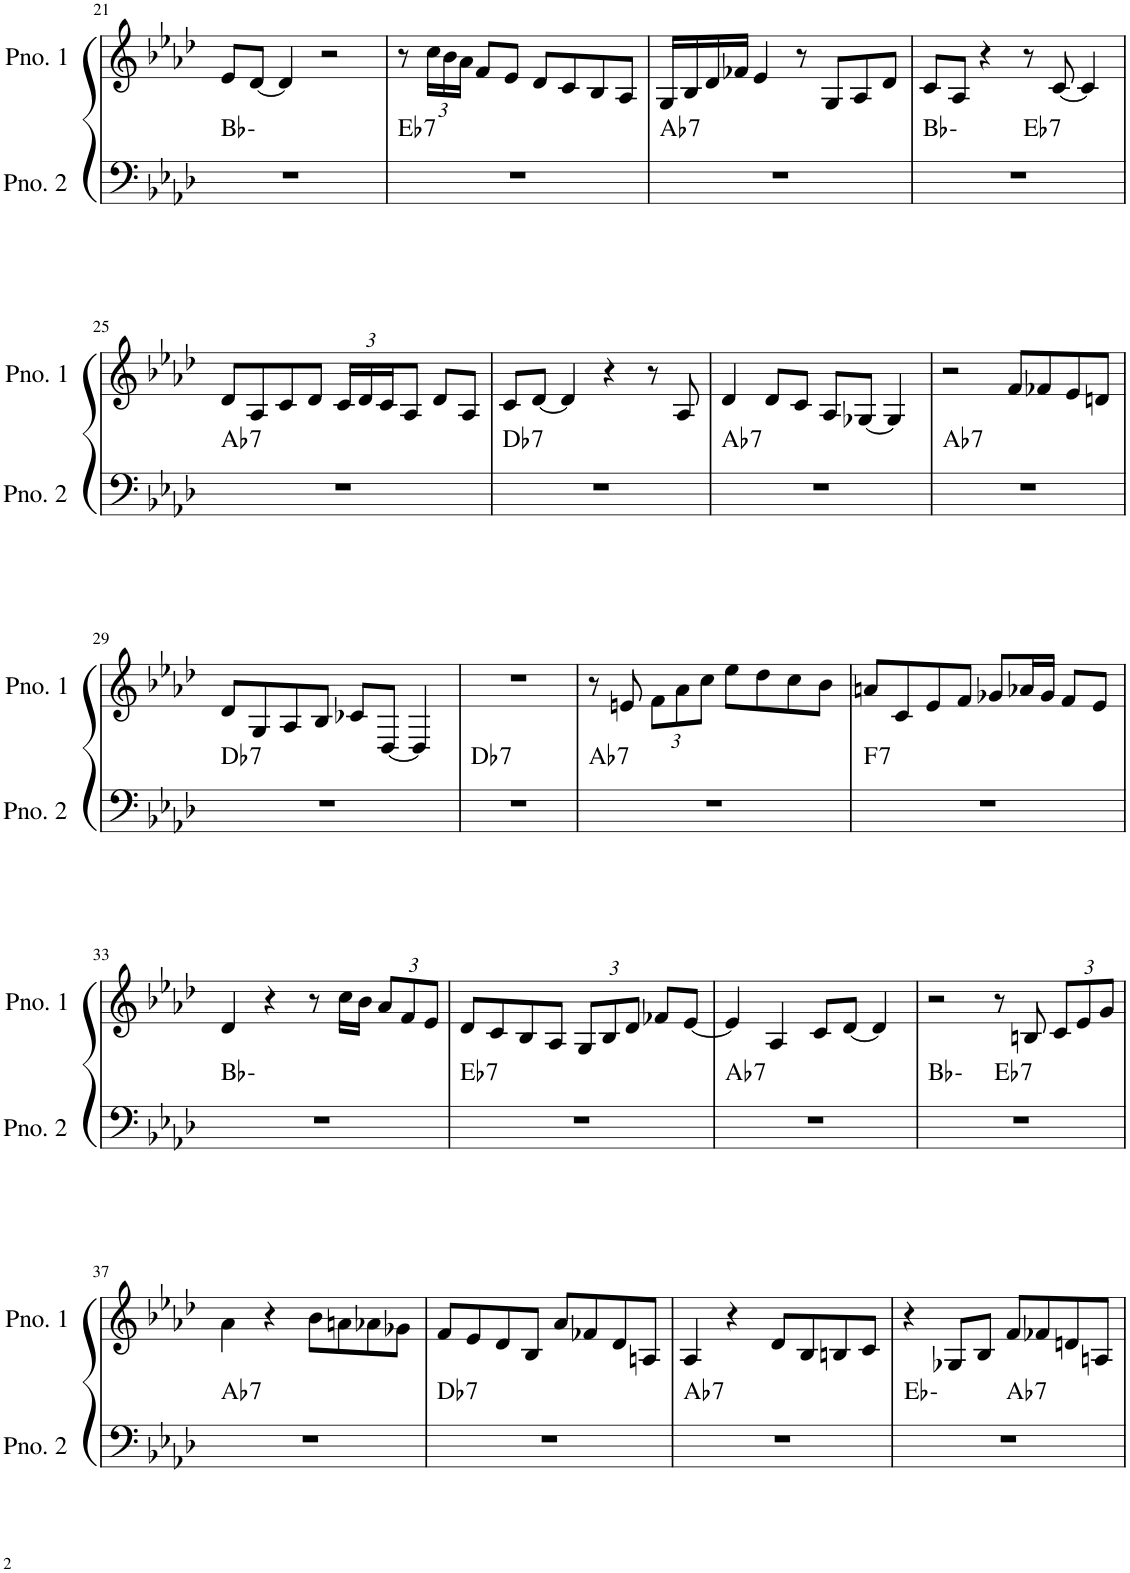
**kern	**harte	**kern
*part2	*part2	*part1
*staff2	*	*staff1
*I"ピアノ 2	*	*I"ピアノ 1
!!LO:PB:g=z
*clefF4	*	*clefG2
*k[b-e-a-d-]	*	*k[b-e-a-d-]
*M4/4	*	*M4/4
=21	=21	=21
1r	Bb:min	8e-/L
.	.	[8d-/J
.	.	4d-/]
.	.	2r
=22	=22	=22
!	!LO:H:kt=7	!
1r	Eb:7	8r
*	*	*Xbrackettup
.	.	24cc\LL
.	.	24b-\
.	.	24a-\JJ
.	.	8f/L
.	.	8e-/J
.	.	8d-/L
.	.	8c/
.	.	8B-/
.	.	8A-/J
=23	=23	=23
!	!LO:H:kt=7	!
1r	Ab:7	16G/LL
.	.	16B-/
.	.	16d-/
.	.	16f-X/JJ
.	.	4e-/
.	.	8r
.	.	8G/L
.	.	8A-/
.	.	8d-/J
=24	=24	=24
*^	*	*
1r	2ryy	Bb:min	8c/L
.	.	.	8A-/J
.	.	.	4r
!	!	!LO:H:kt=7	!
.	2ryy	Eb:7	8r
.	.	.	[8c/
.	.	.	4c/]
!!LO:LB:g=z
=25	=25	=25	=25
!	!	!LO:H:kt=7	!
*v	*v	*	*
1r	Ab:7	8d-/L
.	.	8A-/
.	.	8c/
.	.	8d-/J
.	.	24c/LL
.	.	24d-/
.	.	24c/J
.	.	8A-/J
.	.	8d-/L
.	.	8A-/J
=26	=26	=26
!	!LO:H:kt=7	!
1r	Db:7	8c/L
.	.	[8d-/J
.	.	4d-/]
.	.	4r
.	.	8r
.	.	8A-/
=27	=27	=27
!	!LO:H:kt=7	!
1r	Ab:7	4d-/
.	.	8d-/L
.	.	8c/J
.	.	8A-/L
.	.	[8G-X/J
.	.	4G-/]
=28	=28	=28
!	!LO:H:kt=7	!
1r	Ab:7	2r
.	.	8f/L
.	.	8f-X/
.	.	8e-/
.	.	8dn/J
!!LO:LB:g=z
=29	=29	=29
!	!LO:H:kt=7	!
1r	Db:7	8d-/L
.	.	8G/
.	.	8A-/
.	.	8B-/J
.	.	8c-X/L
.	.	[8D-/J
.	.	4D-/]
=30	=30	=30
!	!LO:H:kt=7	!
1r	Db:7	1r
=31	=31	=31
!	!LO:H:kt=7	!
1r	Ab:7	8r
.	.	8en/
.	.	12f\L
.	.	12a-\
.	.	12cc\J
.	.	8ee-\L
.	.	8dd-\
.	.	8cc\
.	.	8b-\J
=32	=32	=32
!	!LO:H:kt=7	!
1r	F:7	8an/L
.	.	8c/
.	.	8e-/
.	.	8f/J
.	.	8g-X/L
.	.	16a-X/L
.	.	16g-/JJ
.	.	8f/L
.	.	8e-/J
!!LO:LB:g=z
=33	=33	=33
1r	Bb:min	4d-/
.	.	4r
.	.	8r
.	.	16cc\LL
.	.	16b-\JJ
.	.	12a-/L
.	.	12f/
.	.	12e-/J
=34	=34	=34
!	!LO:H:kt=7	!
1r	Eb:7	8d-/L
.	.	8c/
.	.	8B-/
.	.	8A-/J
.	.	12G/L
.	.	12B-/
.	.	12d-/J
.	.	8f-X/L
.	.	[8e-/J
=35	=35	=35
!	!LO:H:kt=7	!
1r	Ab:7	4e-/]
.	.	4A-/
.	.	8c/L
.	.	[8d-/J
.	.	4d-/]
=36	=36	=36
*^	*	*
1r	2ryy	Bb:min	2r
!	!	!LO:H:kt=7	!
.	2ryy	Eb:7	8r
.	.	.	8Bn/
.	.	.	12c/L
.	.	.	12e-/
.	.	.	12g/J
!!LO:LB:g=z
=37	=37	=37	=37
!	!	!LO:H:kt=7	!
*v	*v	*	*
1r	Ab:7	4a-\
.	.	4r
.	.	8b-\L
.	.	8an\
.	.	8a-X\
.	.	8g-X\J
=38	=38	=38
!	!LO:H:kt=7	!
1r	Db:7	8f/L
.	.	8e-/
.	.	8d-/
.	.	8B-/J
.	.	8a-/L
.	.	8f-X/
.	.	8d-/
.	.	8An/J
=39	=39	=39
!	!LO:H:kt=7	!
1r	Ab:7	4A-/
.	.	4r
.	.	8d-/L
.	.	8B-/
.	.	8Bn/
.	.	8c/J
=40	=40	=40
*^	*	*
1r	2ryy	Eb:min	4r
.	.	.	8G-X/L
.	.	.	8B-/J
!	!	!LO:H:kt=7	!
.	2ryy	Ab:7	8f/L
.	.	.	8f-X/
.	.	.	8dn/
.	.	.	8An/J
*v	*v	*	*
=	=	=
*-	*-	*-
